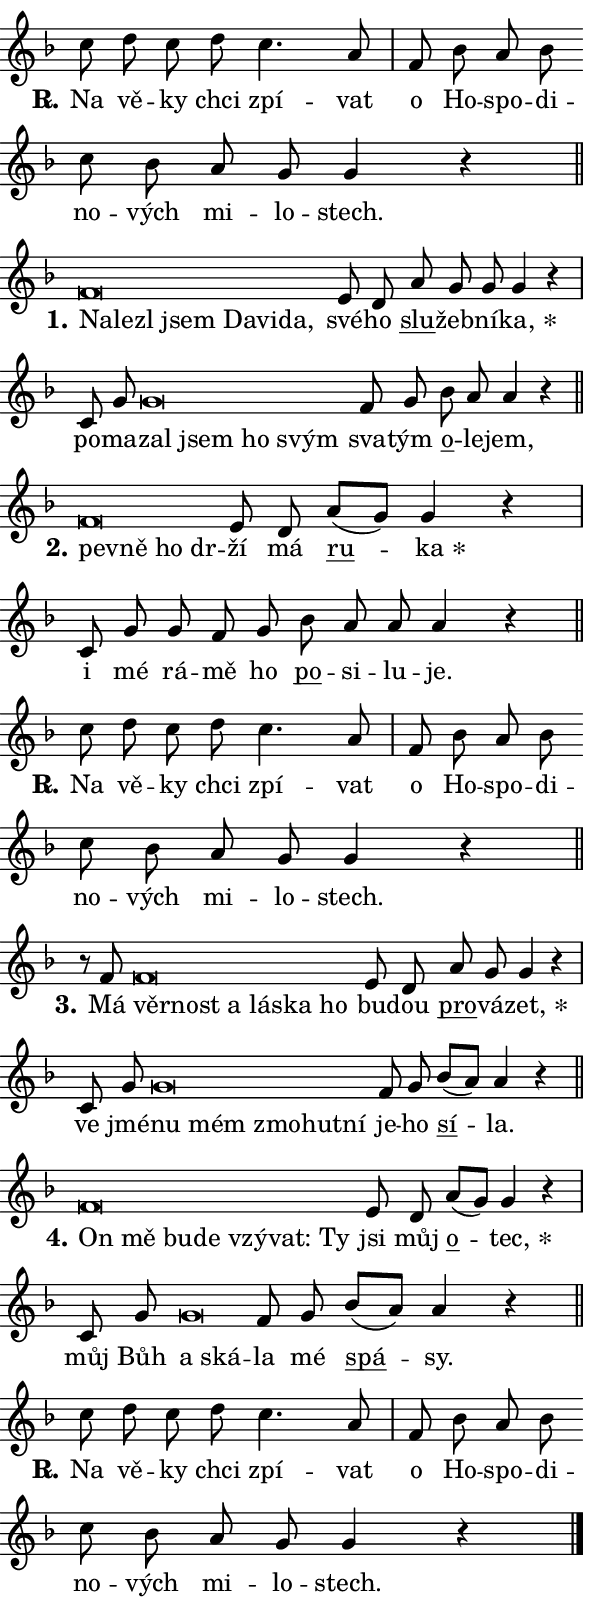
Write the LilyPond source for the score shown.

\version "2.24.0"
\header { tagline = "" }
\paper {
  indent = 0\cm
  top-margin = 0\cm
  right-margin = 0.13\cm % to fit lyric hyphens
  bottom-margin = 0\cm
  left-margin = 0\cm
  paper-width = 10\cm
  page-breaking = #ly:one-page-breaking
  system-system-spacing.basic-distance = #11
  score-system-spacing.basic-distance = #11
  ragged-last = ##f
}


%% Author: Thomas Morley
%% https://lists.gnu.org/archive/html/lilypond-user/2020-05/msg00002.html
#(define (line-position grob)
"Returns position of @var[grob} in current system:
   @code{'start}, if at first time-step
   @code{'end}, if at last time-step
   @code{'middle} otherwise
"
  (let* ((col (ly:item-get-column grob))
         (ln (ly:grob-object col 'left-neighbor))
         (rn (ly:grob-object col 'right-neighbor))
         (col-to-check-left (if (ly:grob? ln) ln col))
         (col-to-check-right (if (ly:grob? rn) rn col))
         (break-dir-left
           (and
             (ly:grob-property col-to-check-left 'non-musical #f)
             (ly:item-break-dir col-to-check-left)))
         (break-dir-right
           (and
             (ly:grob-property col-to-check-right 'non-musical #f)
             (ly:item-break-dir col-to-check-right))))
        (cond ((eqv? 1 break-dir-left) 'start)
              ((eqv? -1 break-dir-right) 'end)
              (else 'middle))))

#(define (tranparent-at-line-position vctor)
  (lambda (grob)
  "Relying on @code{line-position} select the relevant enry from @var{vctor}.
Used to determine transparency,"
    (case (line-position grob)
      ((end) (not (vector-ref vctor 0)))
      ((middle) (not (vector-ref vctor 1)))
      ((start) (not (vector-ref vctor 2))))))

noteHeadBreakVisibility =
#(define-music-function (break-visibility)(vector?)
"Makes @code{NoteHead}s transparent relying on @var{break-visibility}"
#{
  \override NoteHead.transparent =
    #(tranparent-at-line-position break-visibility)
#})

#(define delete-ledgers-for-transparent-note-heads
  (lambda (grob)
    "Reads whether a @code{NoteHead} is transparent.
If so this @code{NoteHead} is removed from @code{'note-heads} from
@var{grob}, which is supposed to be @code{LedgerLineSpanner}.
As a result ledgers are not printed for this @code{NoteHead}"
    (let* ((nhds-array (ly:grob-object grob 'note-heads))
           (nhds-list
             (if (ly:grob-array? nhds-array)
                 (ly:grob-array->list nhds-array)
                 '()))
           ;; Relies on the transparent-property being done before
           ;; Staff.LedgerLineSpanner.after-line-breaking is executed.
           ;; This is fragile ...
           (to-keep
             (remove
               (lambda (nhd)
                 (ly:grob-property nhd 'transparent #f))
               nhds-list)))
      ;; TODO find a better method to iterate over grob-arrays, similiar
      ;; to filter/remove etc for lists
      ;; For now rebuilt from scratch
      (set! (ly:grob-object grob 'note-heads)  '())
      (for-each
        (lambda (nhd)
          (ly:pointer-group-interface::add-grob grob 'note-heads nhd))
        to-keep))))

squashNotes = {
  \override NoteHead.X-extent = #'(-0.2 . 0.2)
  \override NoteHead.Y-extent = #'(-0.75 . 0)
  \override NoteHead.stencil =
    #(lambda (grob)
       (let ((pos (ly:grob-property grob 'staff-position)))
         (begin
           (if (< pos -7) (display "ERROR: Lower brevis then expected\n") (display ""))
           (if (<= pos -6) ly:text-interface::print ly:note-head::print))))
}
unSquashNotes = {
  \revert NoteHead.X-extent
  \revert NoteHead.Y-extent
  \revert NoteHead.stencil
}

hideNotes = \noteHeadBreakVisibility #begin-of-line-visible
unHideNotes = \noteHeadBreakVisibility #all-visible

% work-around for resetting accidentals
% https://lilypond.org/doc/v2.23/Documentation/notation/displaying-rhythms#unmetered-music
cadenzaMeasure = {
  \cadenzaOff
  \partial 1024 s1024
  \cadenzaOn
}

#(define-markup-command (accent layout props text) (markup?)
  "Underline accented syllable"
  (interpret-markup layout props
    #{\markup \override #'(offset . 4.3) \underline { #text }#}))

responsum = \markup \concat {
  "R" \hspace #-1.05 \path #0.1 #'((moveto 0 0.07) (lineto 0.9 0.8)) \hspace #0.05 "."
}

spaceSize = #0.6828661417322834 % exact space size for TeX Gyre Schola

\layout {
  \context {
    \Staff
    \remove "Time_signature_engraver"
    \override LedgerLineSpanner.after-line-breaking = #delete-ledgers-for-transparent-note-heads
  }
  \context {
    \Lyrics {
      \override LyricSpace.minimum-distance = \spaceSize
      \override LyricText.font-name = #"TeX Gyre Schola"
      \override LyricText.font-size = 1
      \override StanzaNumber.font-name = #"TeX Gyre Schola Bold"
      \override StanzaNumber.font-size = 1
    }
  }
  \context {
    \Score 
    \override NoteHead.text =
      #(lambda (grob) 
        (let ((pos (ly:grob-property grob 'staff-position)))
          #{\markup {
            \combine
              \halign #-0.55 \raise #(if (= pos -6) 0 0.5) \override #'(thickness . 2) \draw-line #'(3.2 . 0)
              \musicglyph "noteheads.sM1"
          }#}))
  }
}

% magnetic-lyrics.ily
%
%   written by
%     Jean Abou Samra <jean@abou-samra.fr>
%     Werner Lemberg <wl@gnu.org>
%
%   adapted by
%     Jiri Hon <jiri.hon@gmail.com>
%
% Version 2022-Apr-15

% https://www.mail-archive.com/lilypond-user@gnu.org/msg149350.html

#(define (Left_hyphen_pointer_engraver context)
   "Collect syllable-hyphen-syllable occurrences in lyrics and store
them in properties.  This engraver only looks to the left.  For
example, if the lyrics input is @code{foo -- bar}, it does the
following.

@itemize @bullet
@item
Set the @code{text} property of the @code{LyricHyphen} grob between
@q{foo} and @q{bar} to @code{foo}.

@item
Set the @code{left-hyphen} property of the @code{LyricText} grob with
text @q{foo} to the @code{LyricHyphen} grob between @q{foo} and
@q{bar}.
@end itemize

Use this auxiliary engraver in combination with the
@code{lyric-@/text::@/apply-@/magnetic-@/offset!} hook."
   (let ((hyphen #f)
         (text #f))
     (make-engraver
      (acknowledgers
       ((lyric-syllable-interface engraver grob source-engraver)
        (set! text grob)))
      (end-acknowledgers
       ((lyric-hyphen-interface engraver grob source-engraver)
        ;(when (not (grob::has-interface grob 'lyric-space-interface))
          (set! hyphen grob)));)
      ((stop-translation-timestep engraver)
       (when (and text hyphen)
         (ly:grob-set-object! text 'left-hyphen hyphen))
       (set! text #f)
       (set! hyphen #f)))))

#(define (lyric-text::apply-magnetic-offset! grob)
   "If the space between two syllables is less than the value in
property @code{LyricText@/.details@/.squash-threshold}, move the right
syllable to the left so that it gets concatenated with the left
syllable.

Use this function as a hook for
@code{LyricText@/.after-@/line-@/breaking} if the
@code{Left_@/hyphen_@/pointer_@/engraver} is active."
   (let ((hyphen (ly:grob-object grob 'left-hyphen #f)))
     (when hyphen
       (let ((left-text (ly:spanner-bound hyphen LEFT)))
         (when (grob::has-interface left-text 'lyric-syllable-interface)
           (let* ((common (ly:grob-common-refpoint grob left-text X))
                  (this-x-ext (ly:grob-extent grob common X))
                  (left-x-ext
                   (begin
                     ;; Trigger magnetism for left-text.
                     (ly:grob-property left-text 'after-line-breaking)
                     (ly:grob-extent left-text common X)))
                  ;; `delta` is the gap width between two syllables.
                  (delta (- (interval-start this-x-ext)
                            (interval-end left-x-ext)))
                  (details (ly:grob-property grob 'details))
                  (threshold (assoc-get 'squash-threshold details 0.2)))
             (when (< delta threshold)
               (let* (;; We have to manipulate the input text so that
                      ;; ligatures crossing syllable boundaries are not
                      ;; disabled.  For languages based on the Latin
                      ;; script this is essentially a beautification.
                      ;; However, for non-Western scripts it can be a
                      ;; necessity.
                      (lt (ly:grob-property left-text 'text))
                      (rt (ly:grob-property grob 'text))
                      (is-space (grob::has-interface hyphen 'lyric-space-interface))
                      (space (if is-space " " ""))
                      (extra-delta (if is-space spaceSize 0))
                      ;; Append new syllable.
                      (ltrt-space (if (and (string? lt) (string? rt))
                                (string-append lt space rt)
                                (make-concat-markup (list lt space rt))))
                      ;; Right-align `ltrt` to the right side.
                      (ltrt-space-markup (grob-interpret-markup
                               grob
                               (make-translate-markup
                                (cons (interval-length this-x-ext) 0)
                                (make-right-align-markup ltrt-space)))))
                 (begin
                   ;; Don't print `left-text`.
                   (ly:grob-set-property! left-text 'stencil #f)
                   ;; Set text and stencil (which holds all collected
                   ;; syllables so far) and shift it to the left.
                   (ly:grob-set-property! grob 'text ltrt-space)
                   (ly:grob-set-property! grob 'stencil ltrt-space-markup)
                   (ly:grob-translate-axis! grob (- (- delta extra-delta)) X))))))))))


#(define (lyric-hyphen::displace-bounds-first grob)
   ;; Make very sure this callback isn't triggered too early.
   (let ((left (ly:spanner-bound grob LEFT))
         (right (ly:spanner-bound grob RIGHT)))
     (ly:grob-property left 'after-line-breaking)
     (ly:grob-property right 'after-line-breaking)
     (ly:lyric-hyphen::print grob)))

squashThreshold = #0.4

\layout {
  \context {
    \Lyrics
    \consists #Left_hyphen_pointer_engraver
    \override LyricText.after-line-breaking =
      #lyric-text::apply-magnetic-offset!
    \override LyricHyphen.stencil = #lyric-hyphen::displace-bounds-first
    \override LyricText.details.squash-threshold = \squashThreshold
    \override LyricHyphen.minimum-distance = 0
    \override LyricHyphen.minimum-length = \squashThreshold
  }
}

squashText = \override LyricText.details.squash-threshold = 9999
unSquashText = \override LyricText.details.squash-threshold = \squashThreshold

leftText = \override LyricText.self-alignment-X = #LEFT
unLeftText = \revert LyricText.self-alignment-X

starOffset = #(lambda (grob) 
                (let ((x_offset (ly:self-alignment-interface::aligned-on-x-parent grob)))
                  (if (= x_offset 0) 0 (+ x_offset 1.2))))

star = #(define-music-function (syllable)(string?)
"Append star separator at the end of a syllable"
#{
  \once \override LyricText.X-offset = #starOffset
  \lyricmode { \markup {
    #syllable
    \override #'((font-name . "TeX Gyre Schola Bold")) \hspace #0.2 \lower #0.65 \larger "*"
  } }
#})

starAccent = #(define-music-function (syllable)(string?)
"Append star separator at the end of a syllable and make accent"
#{
  \once \override LyricText.X-offset = #starOffset
  \lyricmode { \markup {
    \accent #syllable
    \override #'((font-name . "TeX Gyre Schola Bold")) \hspace #0.2 \lower #0.65 \larger "*"
  } }
#})

breath = #(define-music-function (syllable)(string?)
"Append breathing indicator at the end of a syllable"
#{
  \lyricmode { \markup { #syllable "+" } }
#})

optionalBreath = #(define-music-function (syllable)(string?)
"Append optional breathing indicator at the end of a syllable"
#{
  \lyricmode { \markup { #syllable "(+)" } }
#})


\score {
    <<
        \new Voice = "melody" { \cadenzaOn \key f \major \relative { c''8 d c d c4. a8 \cadenzaMeasure \bar "|" f bes a bes \bar "" c bes \bar "" a g g4 r \cadenzaMeasure \bar "||" \break } }
        \new Lyrics \lyricsto "melody" { \lyricmode { \set stanza = \responsum
Na vě -- ky chci zpí -- vat o Ho -- spo -- di -- no -- vých mi -- lo -- stech. } }
    >>
    \layout {}
}

\score {
    <<
        \new Voice = "melody" { \cadenzaOn \key f \major \relative { \squashNotes f'\breve*1/16 \hideNotes \breve*1/16 \bar "" \breve*1/16 \bar "" \breve*1/16 \bar "" \breve*1/16 \bar "" \breve*1/16 \breve*1/16 \bar "" \unHideNotes \unSquashNotes e8 d \bar "" a' g g g4 r \cadenzaMeasure \bar "|" c,8 g' \bar "" \squashNotes g\breve*1/16 \hideNotes \breve*1/16 \bar "" \breve*1/16 \breve*1/16 \bar "" \unHideNotes \unSquashNotes f8 g \bar "" bes a a4 r \cadenzaMeasure \bar "||" \break } }
        \new Lyrics \lyricsto "melody" { \lyricmode { \set stanza = "1."
\leftText Na -- \squashText le -- zl jsem Da -- vi -- da, \unLeftText \unSquashText své -- ho \markup \accent slu -- žeb -- ní -- \star ka, po -- ma -- \leftText zal \squashText jsem ho svým \unLeftText \unSquashText sva -- tým \markup \accent o -- le -- jem, } }
    >>
    \layout {}
}

\score {
    <<
        \new Voice = "melody" { \cadenzaOn \key f \major \relative { \squashNotes f'\breve*1/16 \hideNotes \breve*1/16 \bar "" \breve*1/16 \breve*1/16 \bar "" \unHideNotes \unSquashNotes e8 d \bar "" a'[( g)] g4 r \cadenzaMeasure \bar "|" c,8 g' \bar "" g f8 g \bar "" bes a a a4 r \cadenzaMeasure \bar "||" \break } }
        \new Lyrics \lyricsto "melody" { \lyricmode { \set stanza = "2."
\leftText pev -- \squashText ně ho dr -- \unLeftText \unSquashText ží má \markup \accent ru -- \star ka i mé rá -- mě ho \markup \accent po -- si -- lu -- je. } }
    >>
    \layout {}
}

\score {
    <<
        \new Voice = "melody" { \cadenzaOn \key f \major \relative { c''8 d c d c4. a8 \cadenzaMeasure \bar "|" f bes a bes \bar "" c bes \bar "" a g g4 r \cadenzaMeasure \bar "||" \break } }
        \new Lyrics \lyricsto "melody" { \lyricmode { \set stanza = \responsum
Na vě -- ky chci zpí -- vat o Ho -- spo -- di -- no -- vých mi -- lo -- stech. } }
    >>
    \layout {}
}

\score {
    <<
        \new Voice = "melody" { \cadenzaOn \key f \major \relative { r8 f'8 \squashNotes f\breve*1/16 \hideNotes \breve*1/16 \bar "" \breve*1/16 \bar "" \breve*1/16 \bar "" \breve*1/16 \breve*1/16 \bar "" \unHideNotes \unSquashNotes e8 d \bar "" a' g g4 r \cadenzaMeasure \bar "|" c,8 g' \bar "" \squashNotes g\breve*1/16 \hideNotes \breve*1/16 \bar "" \breve*1/16 \bar "" \breve*1/16 \breve*1/16 \bar "" \unHideNotes \unSquashNotes f8 g \bar "" bes[( a)] a4 r \cadenzaMeasure \bar "||" \break } }
        \new Lyrics \lyricsto "melody" { \lyricmode { \set stanza = "3."
Má \leftText věr -- \squashText nost a lá -- ska ho \unLeftText \unSquashText bu -- dou \markup \accent pro -- vá -- \star zet, ve jmé -- \leftText nu \squashText mém zmo -- hut -- ní \unLeftText \unSquashText je -- ho \markup \accent sí -- la. } }
    >>
    \layout {}
}

\score {
    <<
        \new Voice = "melody" { \cadenzaOn \key f \major \relative { \squashNotes f'\breve*1/16 \hideNotes \breve*1/16 \bar "" \breve*1/16 \bar "" \breve*1/16 \bar "" \breve*1/16 \bar "" \breve*1/16 \breve*1/16 \bar "" \unHideNotes \unSquashNotes e8 d \bar "" a'[( g)] g4 r \cadenzaMeasure \bar "|" c,8 g' \bar "" \squashNotes g\breve*1/16 \hideNotes \breve*1/16 \bar "" \unHideNotes \unSquashNotes f8 g \bar "" bes[( a)] a4 r \cadenzaMeasure \bar "||" \break } }
        \new Lyrics \lyricsto "melody" { \lyricmode { \set stanza = "4."
\leftText On \squashText mě bu -- de vzý -- vat: Ty \unLeftText \unSquashText jsi můj \markup \accent o -- \star tec, můj Bůh \leftText a \squashText ská -- \unLeftText \unSquashText la mé \markup \accent spá -- sy. } }
    >>
    \layout {}
}

\score {
    <<
        \new Voice = "melody" { \cadenzaOn \key f \major \relative { c''8 d c d c4. a8 \cadenzaMeasure \bar "|" f bes a bes \bar "" c bes \bar "" a g g4 r \cadenzaMeasure \bar "||" \break } \bar "|." }
        \new Lyrics \lyricsto "melody" { \lyricmode { \set stanza = \responsum
Na vě -- ky chci zpí -- vat o Ho -- spo -- di -- no -- vých mi -- lo -- stech. } }
    >>
    \layout {}
}
